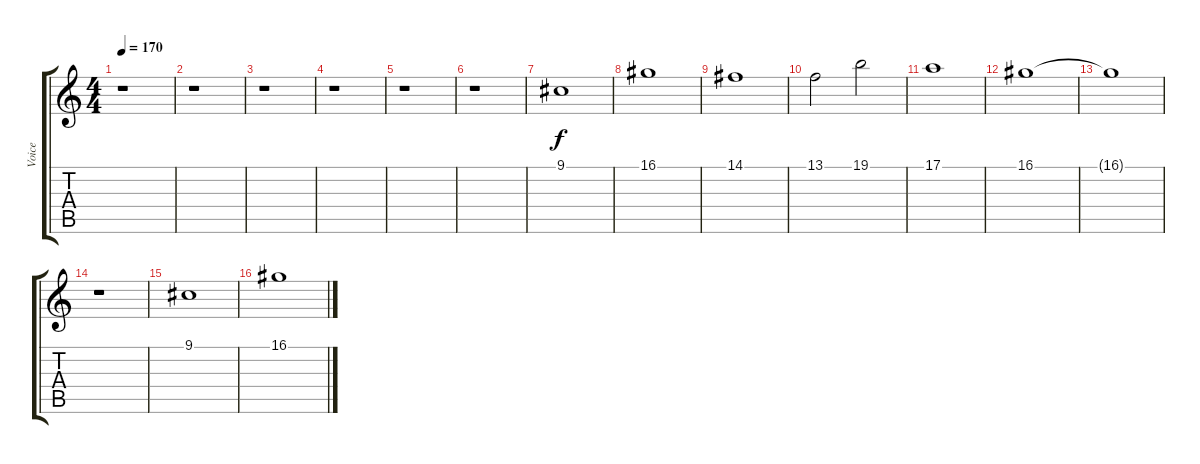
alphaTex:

\track ("Voice" "Voice") {instrument pad4choir}
\staff {score tabs}
\tuning (E4 B3 G3 D3 A2 E2) {hide}
\ts (4 4)
\tempo 170
\clef g2
\ks c
r.1{dy f} |
r.1 |
r.1 |
r.1 |
r.1 |
r.1 |
9.1.1 |
16.1.1 |
14.1.1 |
13.1.2 19.1.2 |
17.1.1 |
16.1.1 |
16.1{t}.1 |
r.1 |
9.1.1 |
16.1.1
